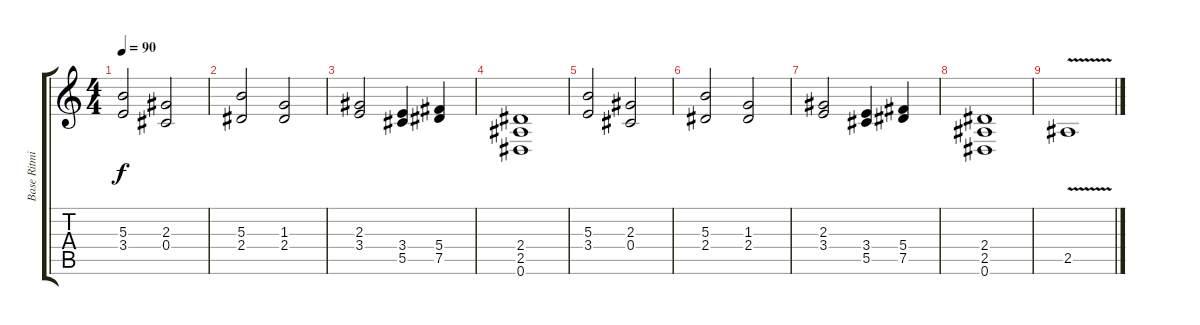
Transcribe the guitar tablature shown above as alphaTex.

\track ("Base Ritmica" "Base Ritmi") {instrument distortionguitar}
\staff {score tabs}
\tuning (Eb4 Bb3 Gb3 Db3 Ab2 Eb2) {hide}
\ts (4 4)
\tempo 90
\clef g2
\ks c
(5.3 3.4).2{dy f} (2.3 0.4).2 |
(5.3 2.4).2 (1.3 2.4).2 |
(2.3 3.4).2 (3.4 5.5).4 (5.4 7.5).4 |
(2.4 2.5 0.6).1 |
(5.3 3.4).2 (2.3 0.4).2 |
(5.3 2.4).2 (1.3 2.4).2 |
(2.3 3.4).2 (3.4 5.5).4 (5.4 7.5).4 |
(2.4 2.5 0.6).1 |
2.5{v}.1
